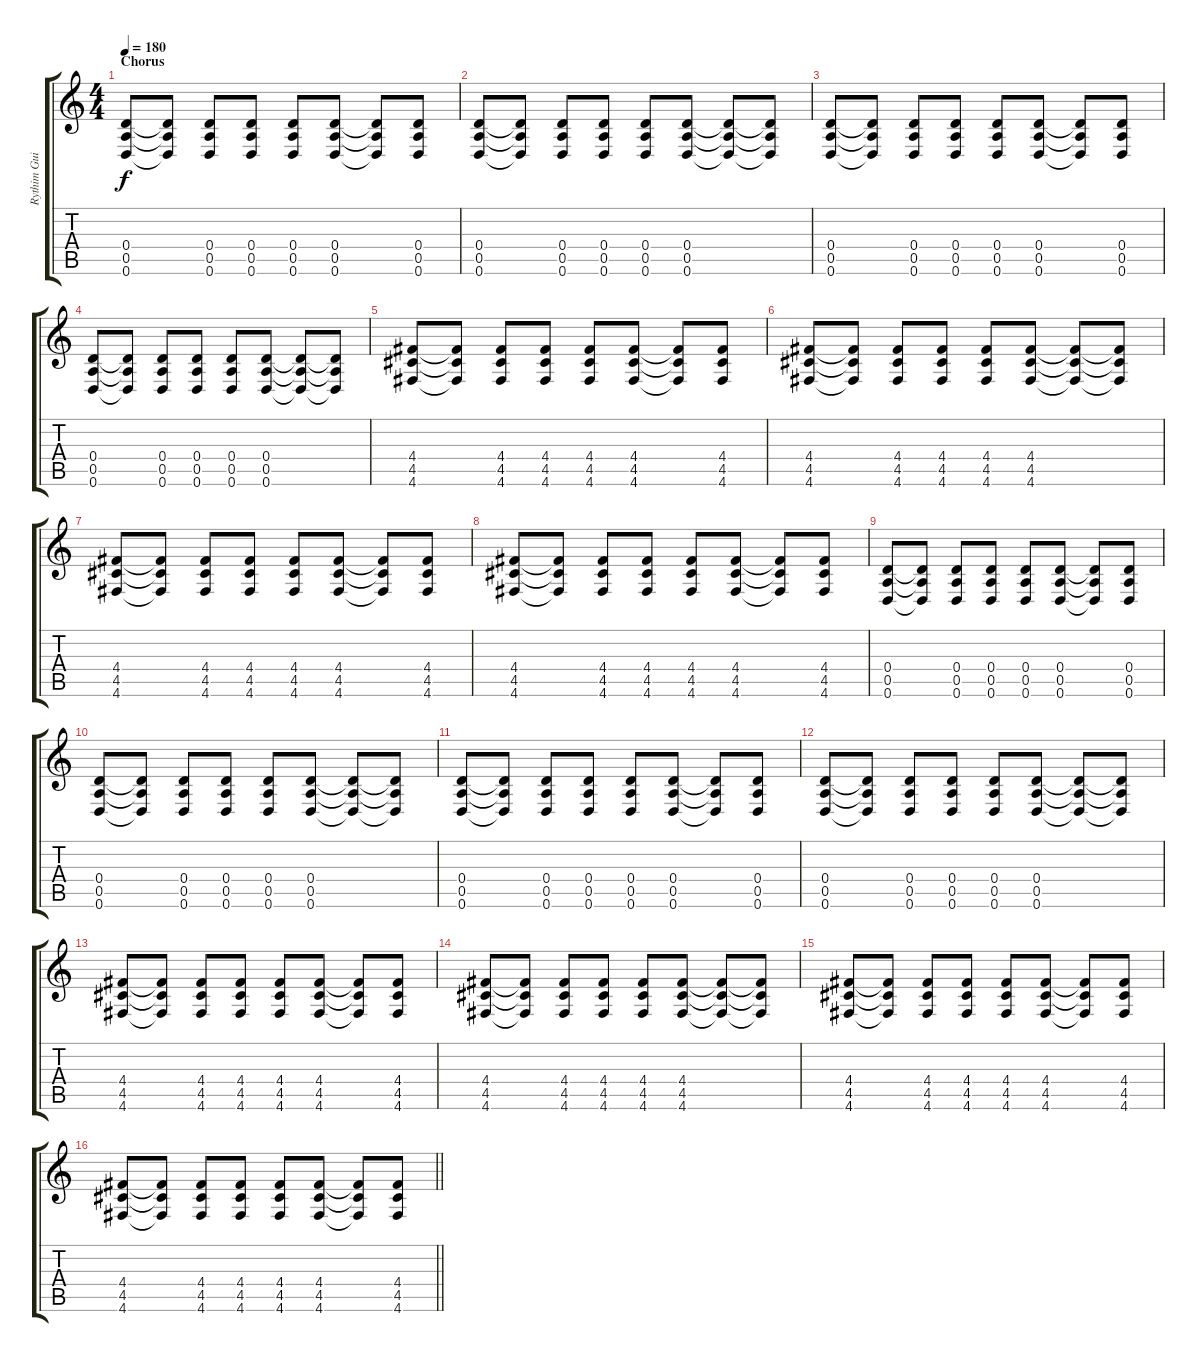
\track ("Rythim Guitar" "Rythim Gui") {instrument overdrivenguitar}
\staff {score tabs}
\tuning (E4 B3 G3 D3 A2 D2) {hide}
\ts (4 4)
\section ("" "Chorus")
\tempo 180
\clef g2
\ks c
(0.4 0.5 0.6).8{dy f} (0.4{t} 0.5{t} 0.6{t}).8 (0.4 0.5 0.6).8 (0.4 0.5 0.6).8 (0.4 0.5 0.6).8 (0.4 0.5 0.6).8 (0.4{t} 0.5{t} 0.6{t}).8 (0.4 0.5 0.6).8 |
(0.4 0.5 0.6).8 (0.4{t} 0.5{t} 0.6{t}).8 (0.4 0.5 0.6).8 (0.4 0.5 0.6).8 (0.4 0.5 0.6).8 (0.4 0.5 0.6).8 (0.4{t} 0.5{t} 0.6{t}).8 (0.4{t} 0.5{t} 0.6{t}).8 |
(0.4 0.5 0.6).8 (0.4{t} 0.5{t} 0.6{t}).8 (0.4 0.5 0.6).8 (0.4 0.5 0.6).8 (0.4 0.5 0.6).8 (0.4 0.5 0.6).8 (0.4{t} 0.5{t} 0.6{t}).8 (0.4 0.5 0.6).8 |
(0.4 0.5 0.6).8 (0.4{t} 0.5{t} 0.6{t}).8 (0.4 0.5 0.6).8 (0.4 0.5 0.6).8 (0.4 0.5 0.6).8 (0.4 0.5 0.6).8 (0.4{t} 0.5{t} 0.6{t}).8 (0.4{t} 0.5{t} 0.6{t}).8 |
(4.4 4.5 4.6).8 (4.4{t} 4.5{t} 4.6{t}).8 (4.4 4.5 4.6).8 (4.4 4.5 4.6).8 (4.4 4.5 4.6).8 (4.4 4.5 4.6).8 (4.4{t} 4.5{t} 4.6{t}).8 (4.4 4.5 4.6).8 |
(4.4 4.5 4.6).8 (4.4{t} 4.5{t} 4.6{t}).8 (4.4 4.5 4.6).8 (4.4 4.5 4.6).8 (4.4 4.5 4.6).8 (4.4 4.5 4.6).8 (4.4{t} 4.5{t} 4.6{t}).8 (4.4{t} 4.5{t} 4.6{t}).8 |
(4.4 4.5 4.6).8 (4.4{t} 4.5{t} 4.6{t}).8 (4.4 4.5 4.6).8 (4.4 4.5 4.6).8 (4.4 4.5 4.6).8 (4.4 4.5 4.6).8 (4.4{t} 4.5{t} 4.6{t}).8 (4.4 4.5 4.6).8 |
(4.4 4.5 4.6).8 (4.4{t} 4.5{t} 4.6{t}).8 (4.4 4.5 4.6).8 (4.4 4.5 4.6).8 (4.4 4.5 4.6).8 (4.4 4.5 4.6).8 (4.4{t} 4.5{t} 4.6{t}).8 (4.4 4.5 4.6).8 |
(0.4 0.5 0.6).8 (0.4{t} 0.5{t} 0.6{t}).8 (0.4 0.5 0.6).8 (0.4 0.5 0.6).8 (0.4 0.5 0.6).8 (0.4 0.5 0.6).8 (0.4{t} 0.5{t} 0.6{t}).8 (0.4 0.5 0.6).8 |
(0.4 0.5 0.6).8 (0.4{t} 0.5{t} 0.6{t}).8 (0.4 0.5 0.6).8 (0.4 0.5 0.6).8 (0.4 0.5 0.6).8 (0.4 0.5 0.6).8 (0.4{t} 0.5{t} 0.6{t}).8 (0.4{t} 0.5{t} 0.6{t}).8 |
(0.4 0.5 0.6).8 (0.4{t} 0.5{t} 0.6{t}).8 (0.4 0.5 0.6).8 (0.4 0.5 0.6).8 (0.4 0.5 0.6).8 (0.4 0.5 0.6).8 (0.4{t} 0.5{t} 0.6{t}).8 (0.4 0.5 0.6).8 |
(0.4 0.5 0.6).8 (0.4{t} 0.5{t} 0.6{t}).8 (0.4 0.5 0.6).8 (0.4 0.5 0.6).8 (0.4 0.5 0.6).8 (0.4 0.5 0.6).8 (0.4{t} 0.5{t} 0.6{t}).8 (0.4{t} 0.5{t} 0.6{t}).8 |
(4.4 4.5 4.6).8 (4.4{t} 4.5{t} 4.6{t}).8 (4.4 4.5 4.6).8 (4.4 4.5 4.6).8 (4.4 4.5 4.6).8 (4.4 4.5 4.6).8 (4.4{t} 4.5{t} 4.6{t}).8 (4.4 4.5 4.6).8 |
(4.4 4.5 4.6).8 (4.4{t} 4.5{t} 4.6{t}).8 (4.4 4.5 4.6).8 (4.4 4.5 4.6).8 (4.4 4.5 4.6).8 (4.4 4.5 4.6).8 (4.4{t} 4.5{t} 4.6{t}).8 (4.4{t} 4.5{t} 4.6{t}).8 |
(4.4 4.5 4.6).8 (4.4{t} 4.5{t} 4.6{t}).8 (4.4 4.5 4.6).8 (4.4 4.5 4.6).8 (4.4 4.5 4.6).8 (4.4 4.5 4.6).8 (4.4{t} 4.5{t} 4.6{t}).8 (4.4 4.5 4.6).8 |
\barLineRight lightlight
(4.4 4.5 4.6).8 (4.4{t} 4.5{t} 4.6{t}).8 (4.4 4.5 4.6).8 (4.4 4.5 4.6).8 (4.4 4.5 4.6).8 (4.4 4.5 4.6).8 (4.4{t} 4.5{t} 4.6{t}).8 (4.4 4.5 4.6).8
